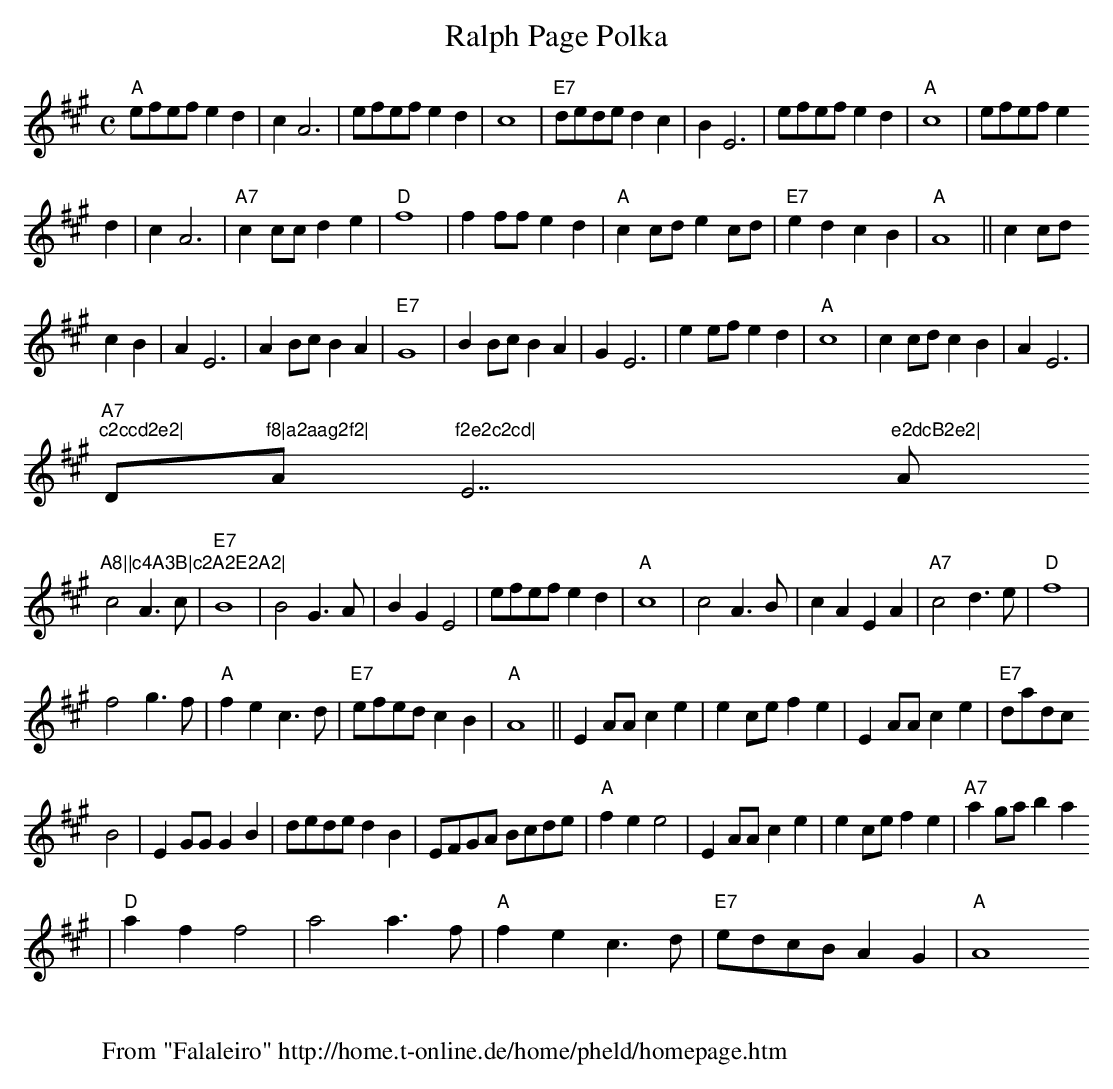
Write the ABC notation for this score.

X:1
T:Ralph Page Polka
M:C
L:1/8
K:A
L:1/8
C:Bob McQuillan
"A"efef e2d2|c2A6|efef e2d2|c8|"E7"deded2c2|B2E6|efef e2d2|"A"c8|efef e2
d2|c2A6|"A7"c2ccd2e2|"D"f8|f2ffe2d2|"A"c2cde2cd|"E7"e2d2c2B2|"A"A8||c2cd
c2B2|A2E6|A2BcB2A2|"E7"G8|B2BcB2A2|G2E6|e2efe2d2|"A"c8|c2cdc2B2|A2E6|"A7
"c2ccd2e2|"D"f8|a2aag2f2|"A"f2e2c2cd|"E7"e2dcB2e2|"A"A8||c4A3B|c2A2E2A2|
c4A3c|"E7"B8|B4G3A|B2G2E4|efefe2d2|"A"c8|c4A3B|c2A2E2A2|"A7"c4d3e|"D"f8|
f4g3f|"A"f2e2c3d|"E7"efedc2B2|"A"A8||E2AAc2e2|e2cef2e2|E2AAc2e2|"E7"dadc
B4|E2GGG2B2|deded2B2|EFGA Bcde|"A"f2e2e4|E2AAc2e2|e2cef2e2|"A7"a2gab2a2
|"D"a2f2f4|a4a3f|"A"f2e2c3d|"E7"edcBA2G2|"A"A8
W:
W: From "Falaleiro" http://home.t-online.de/home/pheld/homepage.htm
